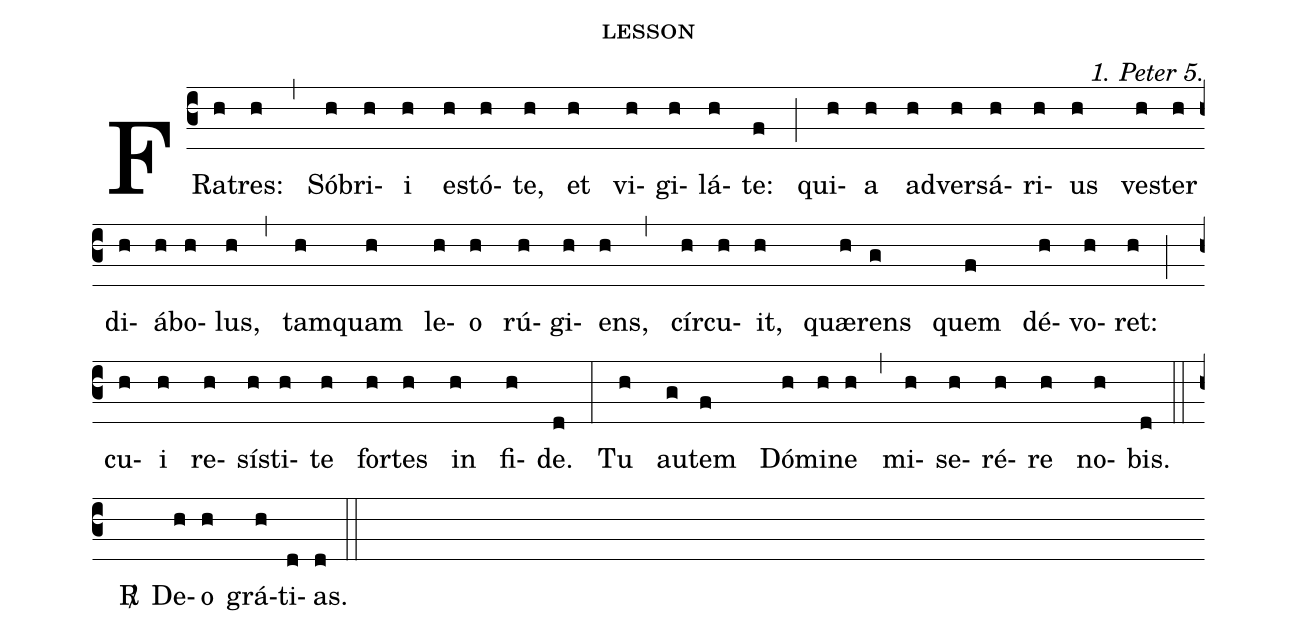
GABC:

name: lesson;
commentary: 1. Peter 5.;
%%
(c3)FRa(h)tres:(h) (,) Só(h)bri(h)i(h) e(h)stó(h)te,(h) et(h) vi(h)gi(h)lá(h)te:(f) (;) qui(h)a(h) ad(h)ver(h)sá(h)ri(h)us(h) ve(h)ster(h) di(h)á(h)bo(h)lus,(h) (,) tam(h)quam(h) le(h)o(h) rú(h)gi(h)ens,(h) (,) círc(h)u(h)it,(h) quæ(h)rens(g) quem(f) dé(h)vo(h)ret:(h) (;) cu(h)i(h) re(h)sí(h)sti(h)te(h) for(h)tes(h) in(h) fi(h)de.(d) (:) Tu(h) au(g)tem(f) Dó(h)mi(h)ne(h) (,) mi(h)se(h)ré(h)re(h) no(h)bis.(d) (::z)

<v>\Rbar</v>() De(h)o(h) grá(h)ti(d)as.(d) (::)
